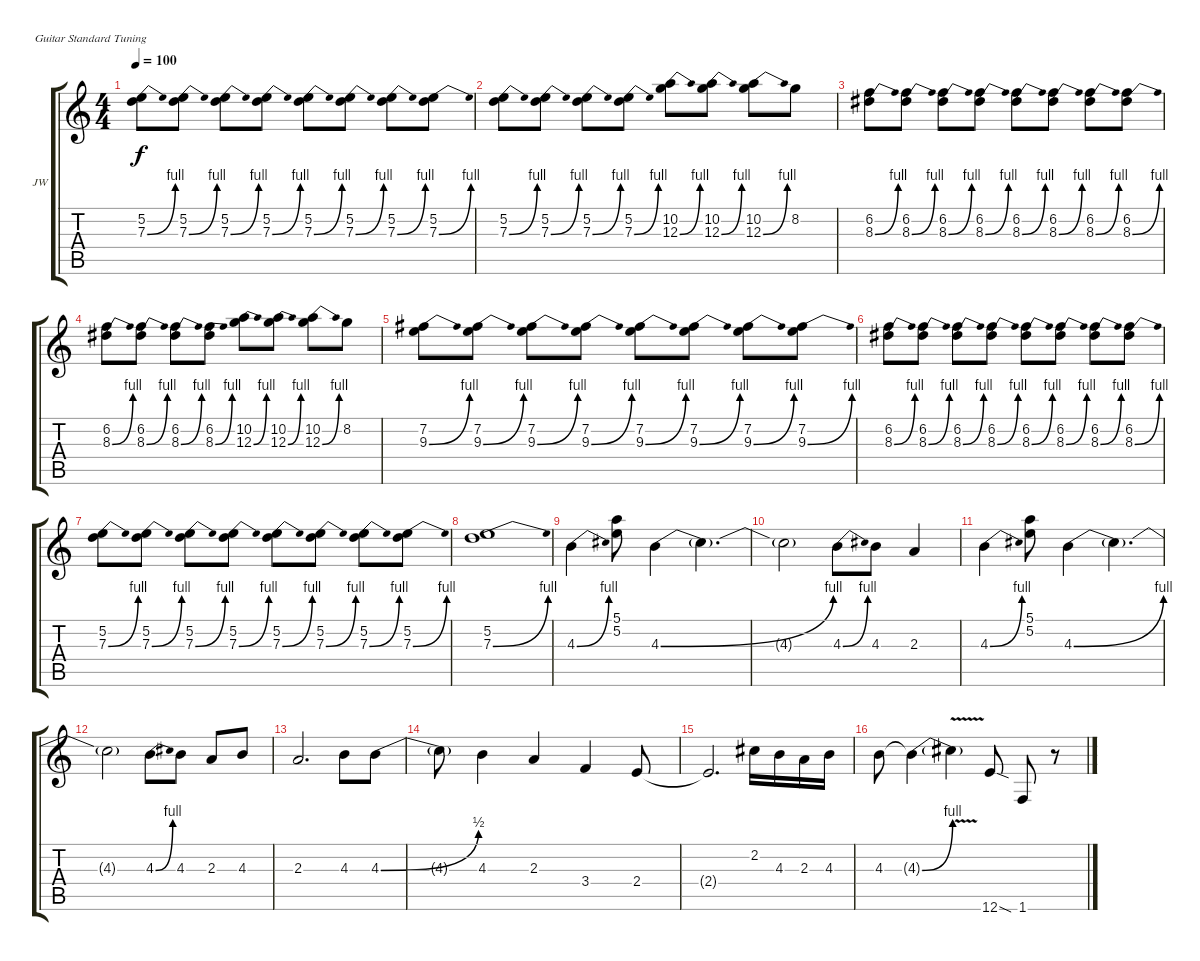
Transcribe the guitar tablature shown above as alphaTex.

\defaultSystemsLayout 4
\bracketExtendMode groupsimilarinstruments
\firstSystemTrackNameOrientation horizontal
\otherSystemsTrackNameOrientation horizontal
\track ("Solo Guitar - Jason White" "JW") {instrument distortionguitar}
\staff {score tabs}
\tuning (E4 B3 G3 D3 A2 E2)
\ts (4 4)
\tempo 100
\clef g2
\ks c
(5.2 7.3{be (bend 0 0 15 4)}).8{dy f} (5.2 7.3{be (bend 0 0 15 4)}).8 (5.2 7.3{be (bend 0 0 15 4)}).8 (5.2 7.3{be (bend 0 0 15 4)}).8 (5.2 7.3{be (bend 0 0 15 4)}).8 (5.2 7.3{be (bend 0 0 15 4)}).8 (5.2 7.3{be (bend 0 0 15 4)}).8 (5.2 7.3{be (bend 0 0 15 4)}).8 |
(5.2 7.3{be (bend 0 0 15 4)}).8 (5.2 7.3{be (bend 0 0 15 4)}).8 (5.2 7.3{be (bend 0 0 15 4)}).8 (5.2 7.3{be (bend 0 0 15 4)}).8 (12.3{be (bend 0 0 15 4)} 10.2).8 (12.3{be (bend 0 0 15 4)} 10.2).8 (12.3{be (bend 0 0 15 4)} 10.2).8 8.2.8 |
(6.2 8.3{be (bend 0 0 15 4)}).8 (6.2 8.3{be (bend 0 0 15 4)}).8 (6.2 8.3{be (bend 0 0 15 4)}).8 (6.2 8.3{be (bend 0 0 15 4)}).8 (6.2 8.3{be (bend 0 0 15 4)}).8 (6.2 8.3{be (bend 0 0 15 4)}).8 (6.2 8.3{be (bend 0 0 15 4)}).8 (6.2 8.3{be (bend 0 0 15 4)}).8 |
(6.2 8.3{be (bend 0 0 15 4)}).8 (6.2 8.3{be (bend 0 0 15 4)}).8 (6.2 8.3{be (bend 0 0 15 4)}).8 (6.2 8.3{be (bend 0 0 15 4)}).8 (12.3{be (bend 0 0 15 4)} 10.2).8 (12.3{be (bend 0 0 15 4)} 10.2).8 (12.3{be (bend 0 0 15 4)} 10.2).8 8.2.8 |
(9.3{be (bend 0 0 15 4)} 7.2).8 (9.3{be (bend 0 0 15 4)} 7.2).8 (9.3{be (bend 0 0 15 4)} 7.2).8 (9.3{be (bend 0 0 15 4)} 7.2).8 (9.3{be (bend 0 0 15 4)} 7.2).8 (9.3{be (bend 0 0 15 4)} 7.2).8 (9.3{be (bend 0 0 15 4)} 7.2).8 (9.3{be (bend 0 0 15 4)} 7.2).8 |
(6.2 8.3{be (bend 0 0 15 4)}).8 (6.2 8.3{be (bend 0 0 15 4)}).8 (6.2 8.3{be (bend 0 0 15 4)}).8 (6.2 8.3{be (bend 0 0 15 4)}).8 (6.2 8.3{be (bend 0 0 15 4)}).8 (6.2 8.3{be (bend 0 0 15 4)}).8 (6.2 8.3{be (bend 0 0 15 4)}).8 (6.2 8.3{be (bend 0 0 15 4)}).8 |
(5.2 7.3{be (bend 0 0 15 4)}).8 (5.2 7.3{be (bend 0 0 15 4)}).8 (5.2 7.3{be (bend 0 0 15 4)}).8 (5.2 7.3{be (bend 0 0 15 4)}).8 (5.2 7.3{be (bend 0 0 15 4)}).8 (5.2 7.3{be (bend 0 0 15 4)}).8 (5.2 7.3{be (bend 0 0 15 4)}).8 (5.2 7.3{be (bend 0 0 15 4)}).8 |
(5.2 7.3{be (bend 0 0 15 4)}).1 |
4.3{be (bend 0 0 15 4)}.4 (5.1 5.2).8 4.3{be (bend 0 0 15 4)}.4 4.3{t}.4{d} |
4.3{t}.2 4.3{be (bend 0 0 15 4)}.8 4.3.8 2.3.4 |
4.3{be (bend 0 0 15 4)}.4 (5.1 5.2).8 4.3{be (bend 0 0 15 4)}.4 4.3{t}.4{d} |
4.3{t}.2 4.3{be (bend 0 0 15 4)}.8 4.3.8 2.3.8 4.3.8 |
2.3.2{d} 4.3.8 4.3{be (bend 0 0 15 2)}.8 |
4.3{t}.8 4.3.4 2.3.4 3.4.4 2.4.8 |
2.4{t}.2{d} 2.2.16 4.3.16 2.3.16 4.3.16 |
4.3.8 4.3{be (bend 0 0 15 4) t}.4 4.3{v t}.4 12.6{sod}.8 1.6.8 r.8
